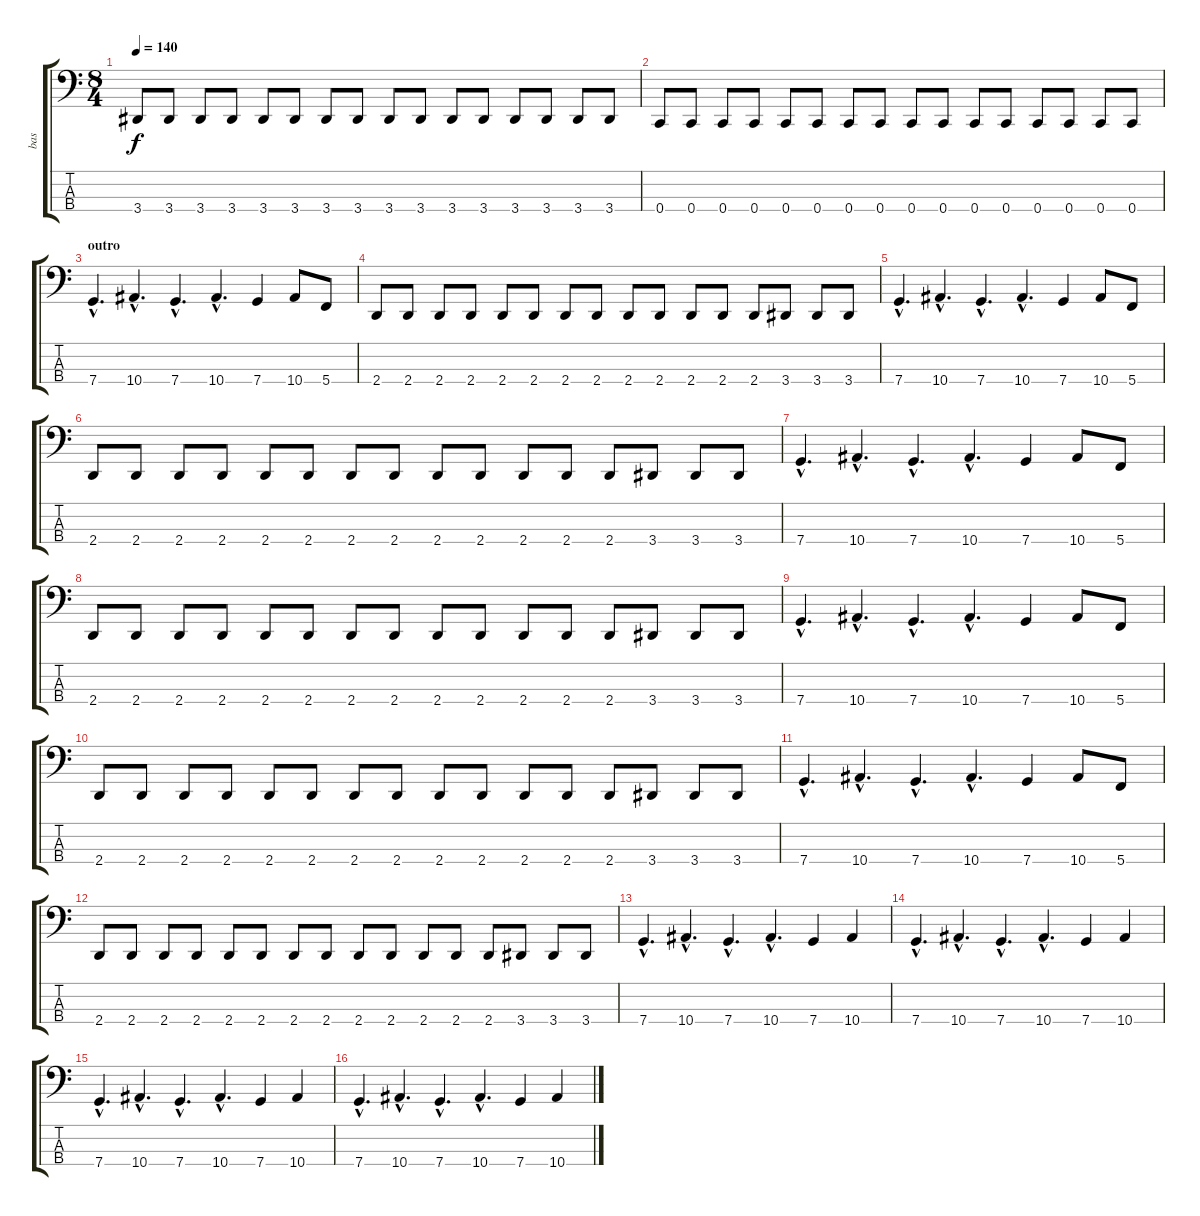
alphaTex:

\track ("bas" "bas") {instrument electricbassfinger}
\staff {score tabs}
\tuning (F2 C2 G1 C1) {hide}
\ts (8 4)
\tempo 140
\clef f4
\ks c
3.4.8{dy f} 3.4.8 3.4.8 3.4.8 3.4.8 3.4.8 3.4.8 3.4.8 3.4.8 3.4.8 3.4.8 3.4.8 3.4.8 3.4.8 3.4.8 3.4.8 |
0.4.8 0.4.8 0.4.8 0.4.8 0.4.8 0.4.8 0.4.8 0.4.8 0.4.8 0.4.8 0.4.8 0.4.8 0.4.8 0.4.8 0.4.8 0.4.8 |
\section ("" "outro")
7.4{hac}.4{d} 10.4{hac}.4{d} 7.4{hac}.4{d} 10.4{hac}.4{d} 7.4.4 10.4.8 5.4.8 |
2.4.8 2.4.8 2.4.8 2.4.8 2.4.8 2.4.8 2.4.8 2.4.8 2.4.8 2.4.8 2.4.8 2.4.8 2.4.8 3.4.8 3.4.8 3.4.8 |
7.4{hac}.4{d} 10.4{hac}.4{d} 7.4{hac}.4{d} 10.4{hac}.4{d} 7.4.4 10.4.8 5.4.8 |
2.4.8 2.4.8 2.4.8 2.4.8 2.4.8 2.4.8 2.4.8 2.4.8 2.4.8 2.4.8 2.4.8 2.4.8 2.4.8 3.4.8 3.4.8 3.4.8 |
7.4{hac}.4{d} 10.4{hac}.4{d} 7.4{hac}.4{d} 10.4{hac}.4{d} 7.4.4 10.4.8 5.4.8 |
2.4.8 2.4.8 2.4.8 2.4.8 2.4.8 2.4.8 2.4.8 2.4.8 2.4.8 2.4.8 2.4.8 2.4.8 2.4.8 3.4.8 3.4.8 3.4.8 |
7.4{hac}.4{d} 10.4{hac}.4{d} 7.4{hac}.4{d} 10.4{hac}.4{d} 7.4.4 10.4.8 5.4.8 |
2.4.8 2.4.8 2.4.8 2.4.8 2.4.8 2.4.8 2.4.8 2.4.8 2.4.8 2.4.8 2.4.8 2.4.8 2.4.8 3.4.8 3.4.8 3.4.8 |
7.4{hac}.4{d} 10.4{hac}.4{d} 7.4{hac}.4{d} 10.4{hac}.4{d} 7.4.4 10.4.8 5.4.8 |
2.4.8 2.4.8 2.4.8 2.4.8 2.4.8 2.4.8 2.4.8 2.4.8 2.4.8 2.4.8 2.4.8 2.4.8 2.4.8 3.4.8 3.4.8 3.4.8 |
7.4{hac}.4{d} 10.4{hac}.4{d} 7.4{hac}.4{d} 10.4{hac}.4{d} 7.4.4 10.4.4 |
7.4{hac}.4{d} 10.4{hac}.4{d} 7.4{hac}.4{d} 10.4{hac}.4{d} 7.4.4 10.4.4 |
7.4{hac}.4{d} 10.4{hac}.4{d} 7.4{hac}.4{d} 10.4{hac}.4{d} 7.4.4 10.4.4 |
7.4{hac}.4{d} 10.4{hac}.4{d} 7.4{hac}.4{d} 10.4{hac}.4{d} 7.4.4 10.4.4
